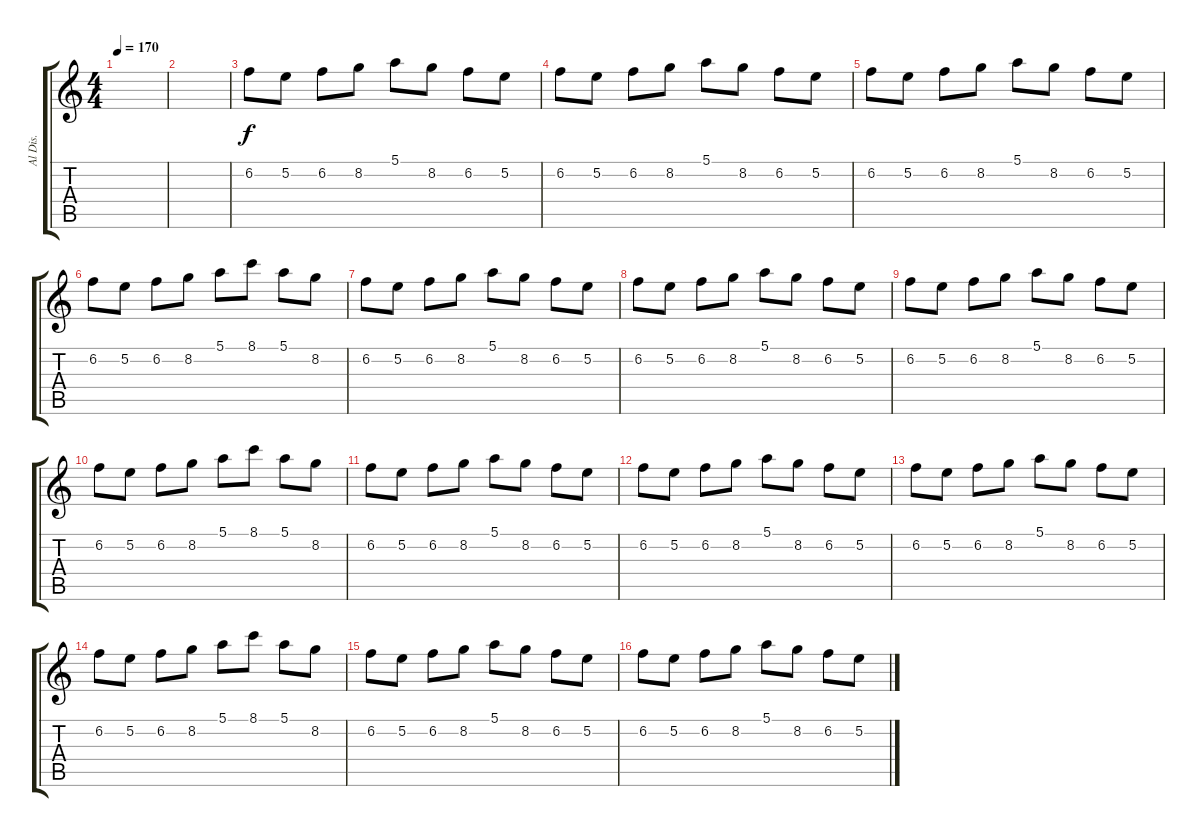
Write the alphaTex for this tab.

\track ("Al Dis." "Al Dis.") {instrument distortionguitar}
\staff {score tabs}
\tuning (E4 B3 G3 D3 A2 D2) {hide}
\ts (4 4)
\tempo 170
\clef g2
\ks c
|
|
6.2.8 5.2.8 6.2.8 8.2.8 5.1.8 8.2.8 6.2.8 5.2.8 |
6.2.8 5.2.8 6.2.8 8.2.8 5.1.8 8.2.8 6.2.8 5.2.8 |
6.2.8 5.2.8 6.2.8 8.2.8 5.1.8 8.2.8 6.2.8 5.2.8 |
6.2.8 5.2.8 6.2.8 8.2.8 5.1.8 8.1.8 5.1.8 8.2.8 |
6.2.8 5.2.8 6.2.8 8.2.8 5.1.8 8.2.8 6.2.8 5.2.8 |
6.2.8 5.2.8 6.2.8 8.2.8 5.1.8 8.2.8 6.2.8 5.2.8 |
6.2.8 5.2.8 6.2.8 8.2.8 5.1.8 8.2.8 6.2.8 5.2.8 |
6.2.8 5.2.8 6.2.8 8.2.8 5.1.8 8.1.8 5.1.8 8.2.8 |
6.2.8 5.2.8 6.2.8 8.2.8 5.1.8 8.2.8 6.2.8 5.2.8 |
6.2.8 5.2.8 6.2.8 8.2.8 5.1.8 8.2.8 6.2.8 5.2.8 |
6.2.8 5.2.8 6.2.8 8.2.8 5.1.8 8.2.8 6.2.8 5.2.8 |
6.2.8 5.2.8 6.2.8 8.2.8 5.1.8 8.1.8 5.1.8 8.2.8 |
6.2.8 5.2.8 6.2.8 8.2.8 5.1.8 8.2.8 6.2.8 5.2.8 |
6.2.8 5.2.8 6.2.8 8.2.8 5.1.8 8.2.8 6.2.8 5.2.8
